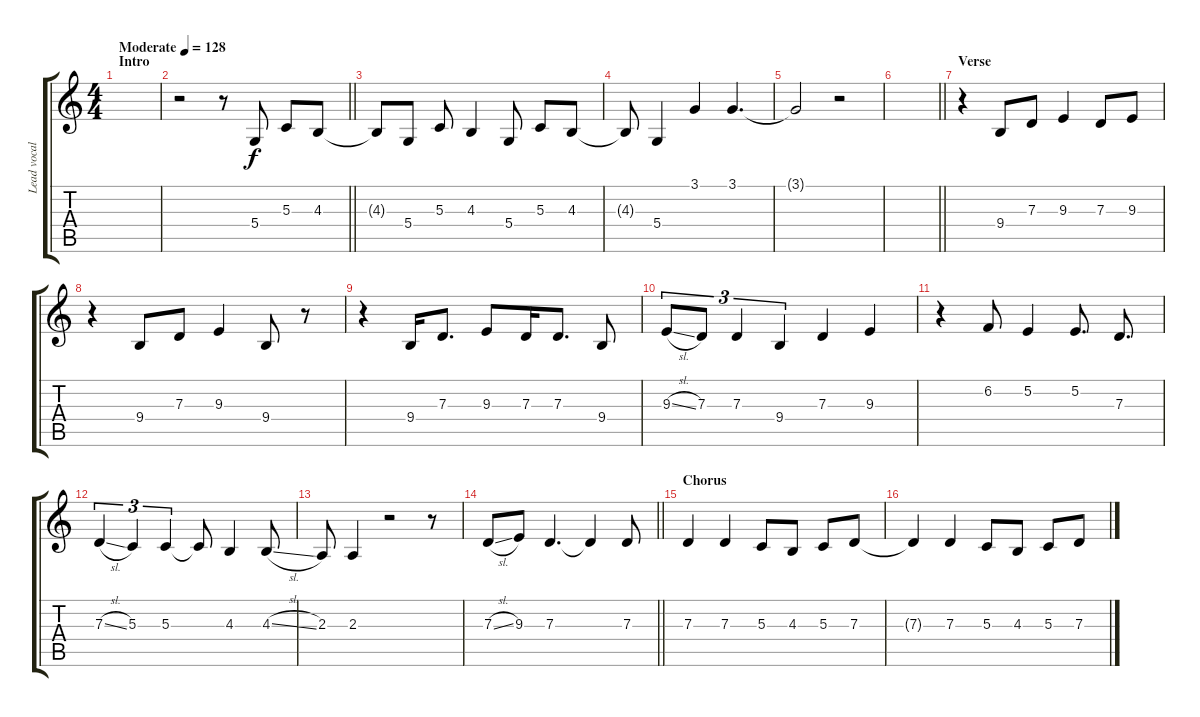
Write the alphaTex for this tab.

\track ("Lead vocal" "Lead vocal") {instrument lead1square}
\staff {score tabs}
\tuning (E4 B3 G3 D3 A2 E2) {hide}
\ts (4 4)
\section ("" "Intro")
\tempo (128 "Moderate")
\clef g2
\ks c
|
\barLineRight lightlight
r.2 r.8 5.4.8 5.3.8 4.3.8 |
4.3{t}.8 5.4.8 5.3.8 4.3.4 5.4.8 5.3.8 4.3.8 |
4.3{t}.8 5.4.4 3.1.4 3.1.4{d} |
3.1{t}.2 r.2 |
\barLineRight lightlight
|
\section ("" "Verse")
r.4 9.4.8 7.3.8 9.3.4 7.3.8 9.3.8 |
r.4 9.4.8 7.3.8 9.3.4 9.4.8 r.8 |
r.4 9.4.16 7.3.8{d} 9.3.8 7.3.16 7.3.8{d} 9.4.8 |
9.3{sl}.8{tu (3 2)} 7.3.8{tu (3 2)} 7.3.4{tu (3 2)} 9.4.4{tu (3 2)} 7.3.4 9.3.4 |
r.4 6.2.8 5.2.4 5.2.8{d} 7.3.8{d} |
7.3{sl}.4{tu (3 2)} 5.3.4{tu (3 2)} 5.3.4{tu (3 2)} 5.3{t}.8 4.3.4 4.3{sl}.8 |
2.3.8 2.3.4 r.2 r.8 |
\barLineRight lightlight
7.3{sl}.8 9.3.8 7.3.4{d} 7.3{t}.4 7.3.8 |
\section ("" "Chorus")
7.3.4 7.3.4 5.3.8 4.3.8 5.3.8 7.3.8 |
7.3{t}.4 7.3.4 5.3.8 4.3.8 5.3.8 7.3.8
